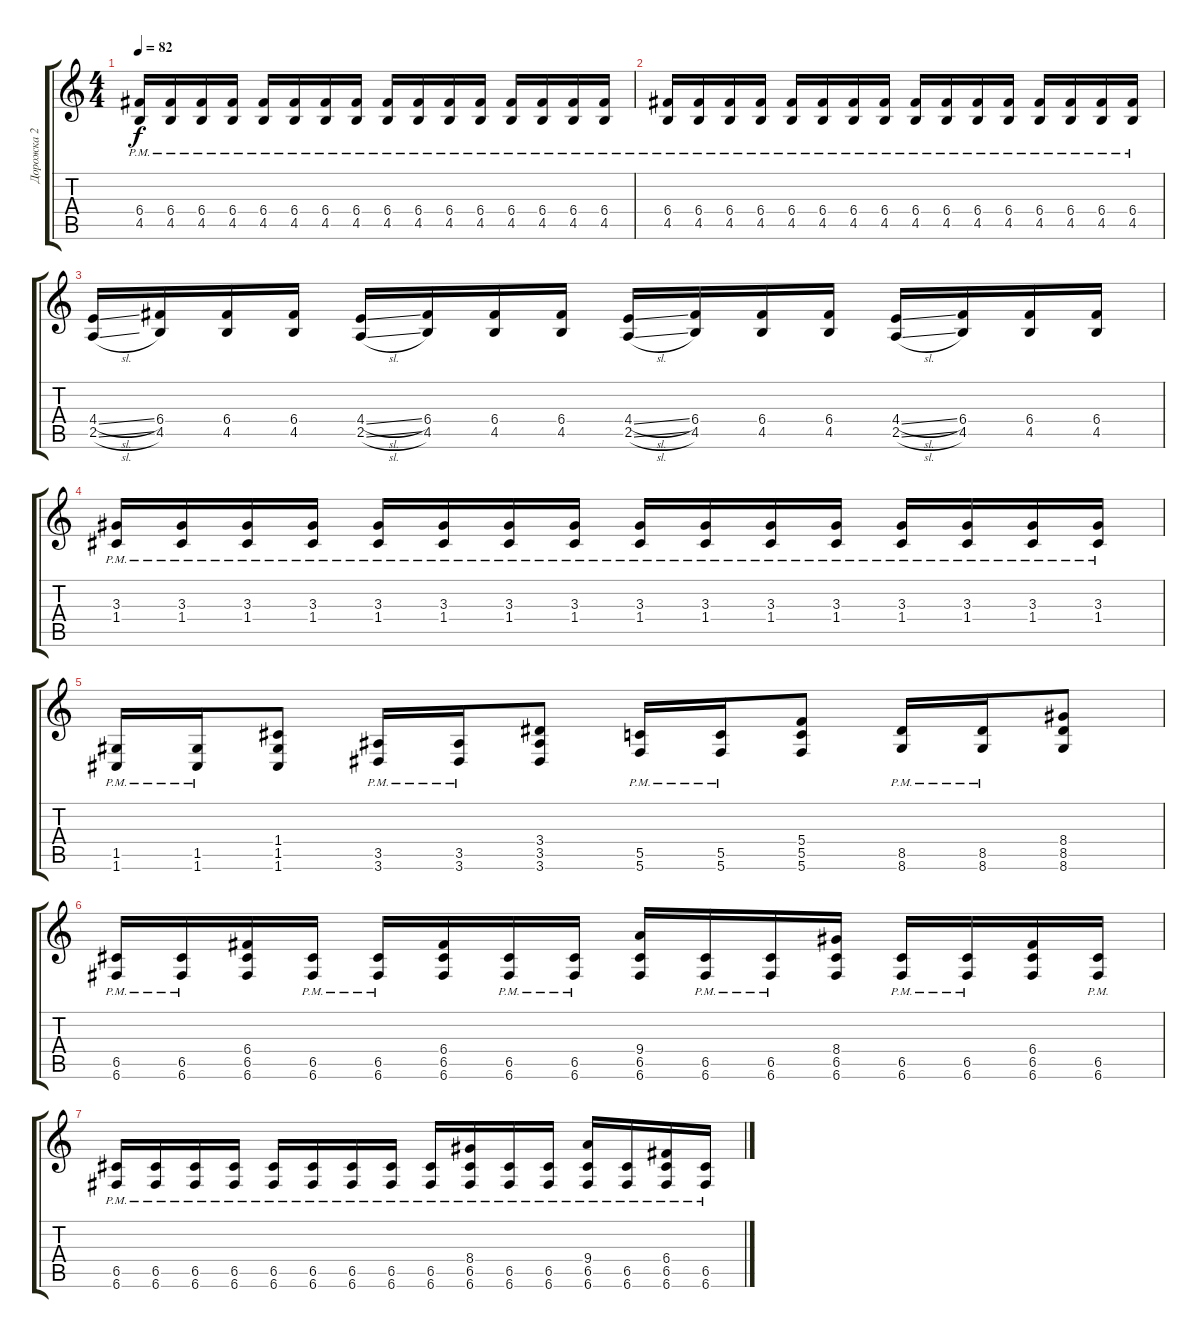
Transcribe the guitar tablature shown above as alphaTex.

\track ("Дорожка 2" "Дорожка 2") {instrument overdrivenguitar}
\staff {score tabs}
\tuning (D4 A3 F3 C3 G2 C2) {hide}
\ts (4 4)
\tempo 82
\clef g2
\ks c
(6.4{pm} 4.5{pm}).16{dy f} (6.4{pm} 4.5{pm}).16 (6.4{pm} 4.5{pm}).16 (6.4{pm} 4.5{pm}).16 (6.4{pm} 4.5{pm}).16 (6.4{pm} 4.5{pm}).16 (6.4{pm} 4.5{pm}).16 (6.4{pm} 4.5{pm}).16 (6.4{pm} 4.5{pm}).16 (6.4{pm} 4.5{pm}).16 (6.4{pm} 4.5{pm}).16 (6.4{pm} 4.5{pm}).16 (6.4{pm} 4.5{pm}).16 (6.4{pm} 4.5{pm}).16 (6.4{pm} 4.5{pm}).16 (6.4{pm} 4.5{pm}).16 |
(6.4{pm} 4.5{pm}).16 (6.4{pm} 4.5{pm}).16 (6.4{pm} 4.5{pm}).16 (6.4{pm} 4.5{pm}).16 (6.4{pm} 4.5{pm}).16 (6.4{pm} 4.5{pm}).16 (6.4{pm} 4.5{pm}).16 (6.4{pm} 4.5{pm}).16 (6.4{pm} 4.5{pm}).16 (6.4{pm} 4.5{pm}).16 (6.4{pm} 4.5{pm}).16 (6.4{pm} 4.5{pm}).16 (6.4{pm} 4.5{pm}).16 (6.4{pm} 4.5{pm}).16 (6.4{pm} 4.5{pm}).16 (6.4{pm} 4.5{pm}).16 |
(4.4{sl} 2.5{sl}).16 (6.4 4.5).16 (6.4 4.5).16 (6.4 4.5).16 (4.4{sl} 2.5{sl}).16 (6.4 4.5).16 (6.4 4.5).16 (6.4 4.5).16 (4.4{sl} 2.5{sl}).16 (6.4 4.5).16 (6.4 4.5).16 (6.4 4.5).16 (4.4{sl} 2.5{sl}).16 (6.4 4.5).16 (6.4 4.5).16 (6.4 4.5).16 |
(3.3{pm} 1.4{pm}).16 (3.3{pm} 1.4{pm}).16 (3.3{pm} 1.4{pm}).16 (3.3{pm} 1.4{pm}).16 (3.3{pm} 1.4{pm}).16 (3.3{pm} 1.4{pm}).16 (3.3{pm} 1.4{pm}).16 (3.3{pm} 1.4{pm}).16 (3.3{pm} 1.4{pm}).16 (3.3{pm} 1.4{pm}).16 (3.3{pm} 1.4{pm}).16 (3.3{pm} 1.4{pm}).16 (3.3{pm} 1.4{pm}).16 (3.3{pm} 1.4{pm}).16 (3.3{pm} 1.4{pm}).16 (3.3{pm} 1.4{pm}).16 |
(1.5{pm} 1.6{pm}).16 (1.5{pm} 1.6{pm}).16 (1.4 1.5 1.6).8 (3.5{pm} 3.6{pm}).16 (3.5{pm} 3.6{pm}).16 (3.4 3.5 3.6).8 (5.5{pm} 5.6{pm}).16 (5.5{pm} 5.6{pm}).16 (5.4 5.5 5.6).8 (8.5{pm} 8.6{pm}).16 (8.5{pm} 8.6{pm}).16 (8.4 8.5 8.6).8 |
(6.5{pm} 6.6{pm}).16 (6.5{pm} 6.6{pm}).16 (6.4 6.5 6.6).16 (6.5{pm} 6.6{pm}).16 (6.5{pm} 6.6{pm}).16 (6.4 6.5 6.6).16 (6.5{pm} 6.6{pm}).16 (6.5{pm} 6.6{pm}).16 (9.4 6.5 6.6).16 (6.5{pm} 6.6{pm}).16 (6.5{pm} 6.6{pm}).16 (8.4 6.5 6.6).16 (6.5{pm} 6.6{pm}).16 (6.5{pm} 6.6{pm}).16 (6.4 6.5 6.6).16 (6.5{pm} 6.6{pm}).16 |
(6.5{pm} 6.6{pm}).16 (6.5{pm} 6.6{pm}).16 (6.5{pm} 6.6{pm}).16 (6.5{pm} 6.6{pm}).16 (6.5{pm} 6.6{pm}).16 (6.5{pm} 6.6{pm}).16 (6.5{pm} 6.6{pm}).16 (6.5{pm} 6.6{pm}).16 (6.5{pm} 6.6{pm}).16 (8.4 6.5{pm} 6.6{pm}).16 (6.5{pm} 6.6{pm}).16 (6.5{pm} 6.6{pm}).16 (9.4 6.5{pm} 6.6{pm}).16 (6.5{pm} 6.6{pm}).16 (6.4 6.5{pm} 6.6{pm}).16 (6.5{pm} 6.6{pm}).16
